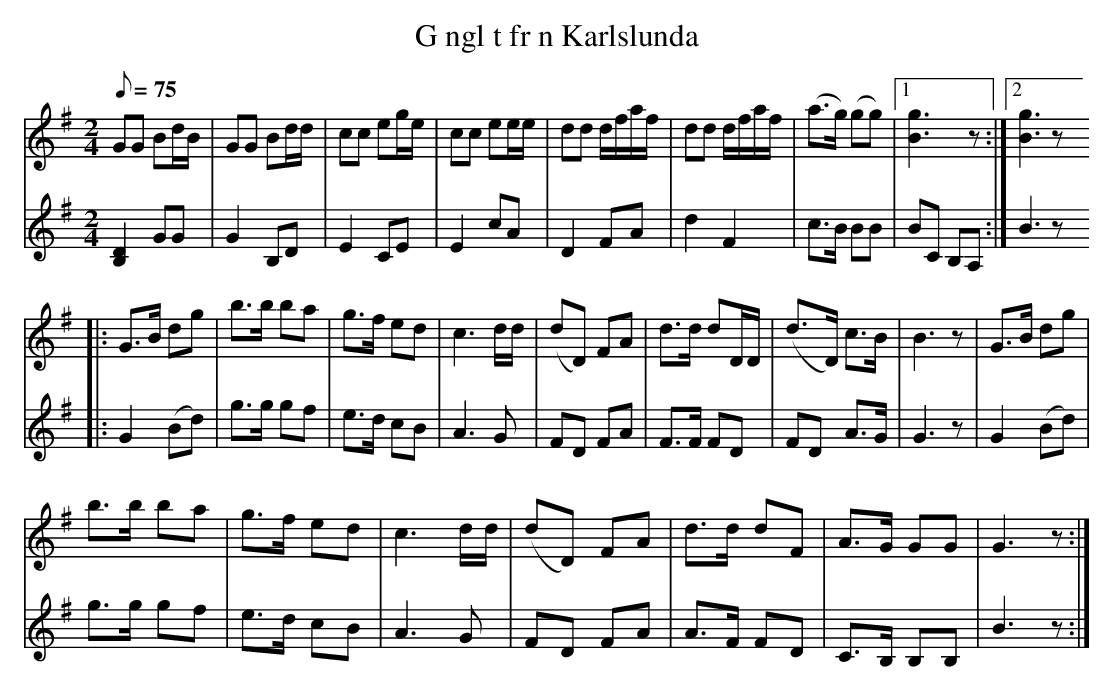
X:1
T: G ngl t fr n Karlslunda
M: 2/4
L: 1/8
Q: 75
K:G
GG Bd/2B/2|GG Bd/2d/2|cc eg/2e/2|cc ee/2e/2|dd d/2f/2a/2f/2|dd d/2f/2a/2f/2|(a3/2g/2) (gg)|1[g3B3] z:|2[g3B3] z
|:G3/2B/2 dg|b3/2b/2 ba|g3/2f/2 ed|c3 d/2d/2|(dD) FA|d3/2d/2 dD/2D/2|(d3/2D/2) c3/2B/2|B3 z|G3/2B/2 dg|
b3/2b/2 ba|g3/2f/2 ed|c3 d/2d/2|(dD) FA|d3/2d/2 dF|A3/2G/2 GG|G3 z:|
V:2
[D2B,2] GG|G2 B,D|E2 CE|E2 cA|D2 FA|d2 F2|c3/2B/2 BB|BC B,A,:|B3 z
|:G2 (Bd)|g3/2g/2 gf|e3/2d/2 cB|A3 G|FD FA|F3/2F/2 FD|FD A3/2G/2|G3 z|G2 (Bd)|
g3/2g/2 gf|e3/2d/2 cB|A3 G|FD FA|A3/2F/2 FD|C3/2B,/2 B,B,|B3 z:|
